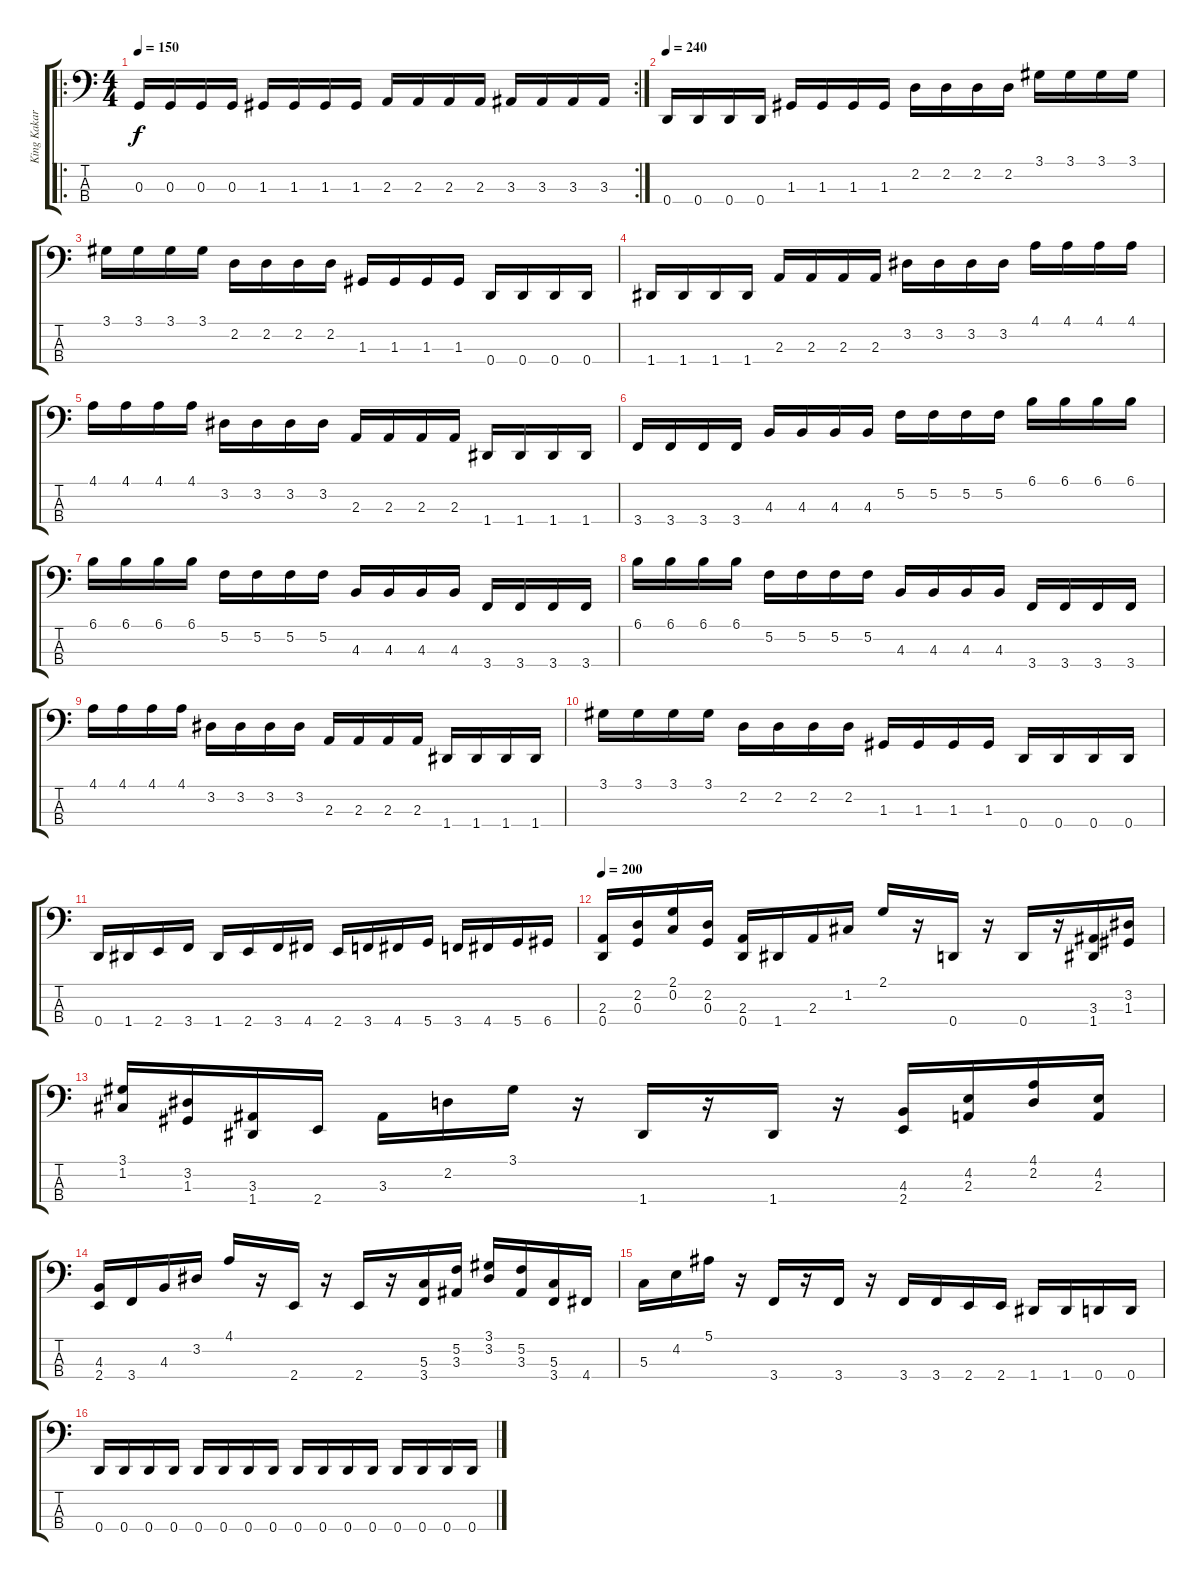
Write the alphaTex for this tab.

\track ("King Kakarot" "King Kakar") {instrument electricbassfinger}
\staff {score tabs}
\tuning (F2 C2 G1 D1) {hide}
\ro
\rc 2
\ts (4 4)
\tempo 150
\clef f4
\ks c
0.3.16{dy f} 0.3.16 0.3.16 0.3.16 1.3.16 1.3.16 1.3.16 1.3.16 2.3.16 2.3.16 2.3.16 2.3.16 3.3.16 3.3.16 3.3.16 3.3.16 |
\tempo 240
0.4.16 0.4.16 0.4.16 0.4.16 1.3.16 1.3.16 1.3.16 1.3.16 2.2.16 2.2.16 2.2.16 2.2.16 3.1.16 3.1.16 3.1.16 3.1.16 |
3.1.16 3.1.16 3.1.16 3.1.16 2.2.16 2.2.16 2.2.16 2.2.16 1.3.16 1.3.16 1.3.16 1.3.16 0.4.16 0.4.16 0.4.16 0.4.16 |
1.4.16 1.4.16 1.4.16 1.4.16 2.3.16 2.3.16 2.3.16 2.3.16 3.2.16 3.2.16 3.2.16 3.2.16 4.1.16 4.1.16 4.1.16 4.1.16 |
4.1.16 4.1.16 4.1.16 4.1.16 3.2.16 3.2.16 3.2.16 3.2.16 2.3.16 2.3.16 2.3.16 2.3.16 1.4.16 1.4.16 1.4.16 1.4.16 |
3.4.16 3.4.16 3.4.16 3.4.16 4.3.16 4.3.16 4.3.16 4.3.16 5.2.16 5.2.16 5.2.16 5.2.16 6.1.16 6.1.16 6.1.16 6.1.16 |
6.1.16 6.1.16 6.1.16 6.1.16 5.2.16 5.2.16 5.2.16 5.2.16 4.3.16 4.3.16 4.3.16 4.3.16 3.4.16 3.4.16 3.4.16 3.4.16 |
6.1.16 6.1.16 6.1.16 6.1.16 5.2.16 5.2.16 5.2.16 5.2.16 4.3.16 4.3.16 4.3.16 4.3.16 3.4.16 3.4.16 3.4.16 3.4.16 |
4.1.16 4.1.16 4.1.16 4.1.16 3.2.16 3.2.16 3.2.16 3.2.16 2.3.16 2.3.16 2.3.16 2.3.16 1.4.16 1.4.16 1.4.16 1.4.16 |
3.1.16 3.1.16 3.1.16 3.1.16 2.2.16 2.2.16 2.2.16 2.2.16 1.3.16 1.3.16 1.3.16 1.3.16 0.4.16 0.4.16 0.4.16 0.4.16 |
0.4.16 1.4.16 2.4.16 3.4.16 1.4.16 2.4.16 3.4.16 4.4.16 2.4.16 3.4.16 4.4.16 5.4.16 3.4.16 4.4.16 5.4.16 6.4.16 |
\tempo 200
(2.3 0.4).16 (2.2 0.3).16 (2.1 0.2).16 (2.2 0.3).16 (2.3 0.4).16 1.4.16 2.3.16 1.2.16 2.1.16 r.16 0.4.16 r.16 0.4.16 r.16 (3.3 1.4).16 (3.2 1.3).16 |
(3.1 1.2).16 (3.2 1.3).16 (3.3 1.4).16 2.4.16 3.3.16 2.2.16 3.1.16 r.16 1.4.16 r.16 1.4.16 r.16 (4.3 2.4).16 (4.2 2.3).16 (4.1 2.2).16 (4.2 2.3).16 |
(4.3 2.4).16 3.4.16 4.3.16 3.2.16 4.1.16 r.16 2.4.16 r.16 2.4.16 r.16 (5.3 3.4).16 (5.2 3.3).16 (3.1 3.2).16 (5.2 3.3).16 (5.3 3.4).16 4.4.16 |
5.3.16 4.2.16 5.1.16 r.16 3.4.16 r.16 3.4.16 r.16 3.4.16 3.4.16 2.4.16 2.4.16 1.4.16 1.4.16 0.4.16 0.4.16 |
0.4.16 0.4.16 0.4.16 0.4.16 0.4.16 0.4.16 0.4.16 0.4.16 0.4.16 0.4.16 0.4.16 0.4.16 0.4.16 0.4.16 0.4.16 0.4.16
